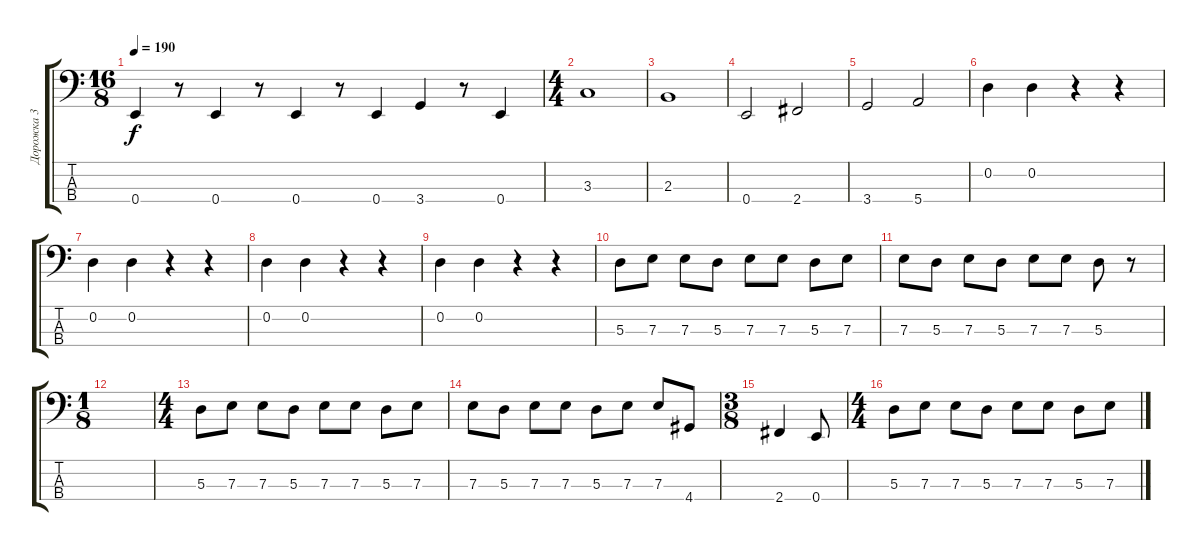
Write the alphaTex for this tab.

\track ("Дорожка 3" "Дорожка 3") {instrument electricbassfinger}
\staff {score tabs}
\tuning (G2 D2 A1 E1) {hide}
\ts (16 8)
\tempo 190
\clef f4
\ks c
0.4.4{dy f} r.8 0.4.4 r.8 0.4.4 r.8 0.4.4 3.4.4 r.8 0.4.4 |
\ts (4 4)
3.3.1 |
2.3.1 |
0.4.2 2.4.2 |
3.4.2 5.4.2 |
0.2.4 0.2.4 r.4 r.4 |
0.2.4 0.2.4 r.4 r.4 |
0.2.4 0.2.4 r.4 r.4 |
0.2.4 0.2.4 r.4 r.4 |
5.3.8 7.3.8 7.3.8 5.3.8 7.3.8 7.3.8 5.3.8 7.3.8 |
7.3.8 5.3.8 7.3.8 5.3.8 7.3.8 7.3.8 5.3.8 r.8 |
\ts (1 8)
|
\ts (4 4)
5.3.8 7.3.8 7.3.8 5.3.8 7.3.8 7.3.8 5.3.8 7.3.8 |
7.3.8 5.3.8 7.3.8 7.3.8 5.3.8 7.3.8 7.3.8 4.4.8 |
\ts (3 8)
2.4.4 0.4.8 |
\ts (4 4)
5.3.8 7.3.8 7.3.8 5.3.8 7.3.8 7.3.8 5.3.8 7.3.8
